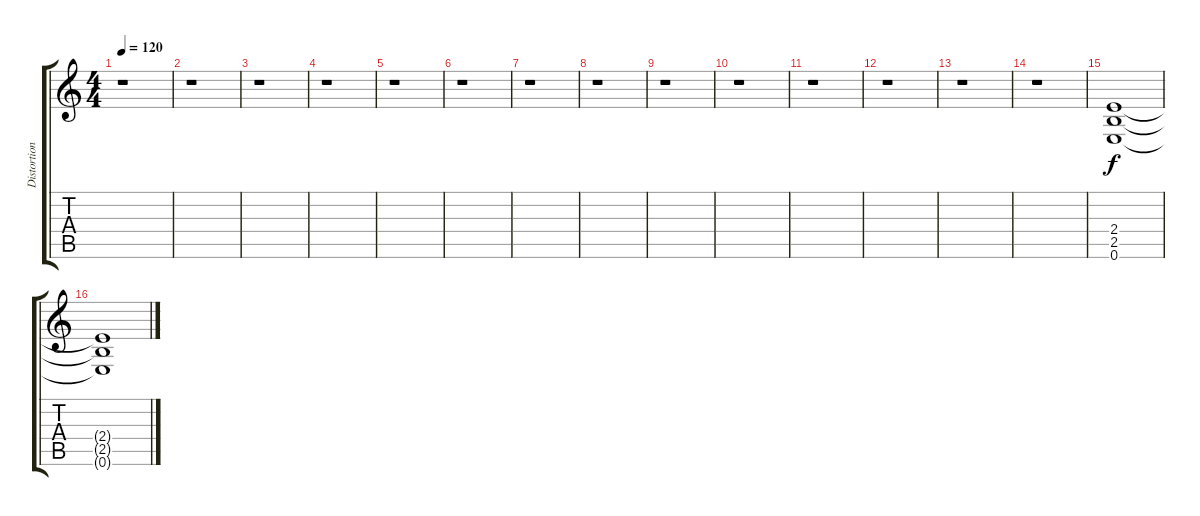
\track ("Distortion Guitar" "Distortion") {instrument overdrivenguitar}
\staff {score tabs}
\tuning (E4 B3 G3 D3 A2 E2) {hide}
\ts (4 4)
\tempo 120
\clef g2
\ks c
r.1{dy f} |
r.1 |
r.1 |
r.1 |
r.1 |
r.1 |
r.1 |
r.1 |
r.1 |
r.1 |
r.1 |
r.1 |
r.1 |
r.1 |
(2.4 2.5 0.6).1 |
(2.4{t} 2.5{t} 0.6{t}).1
